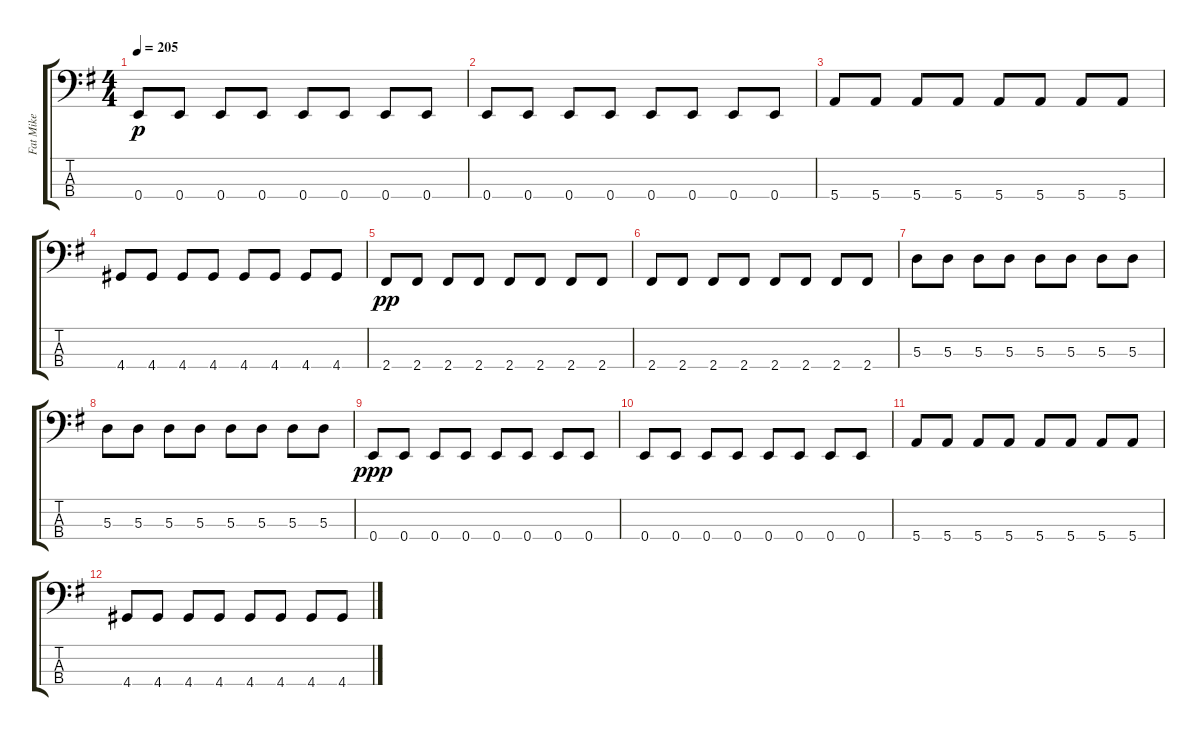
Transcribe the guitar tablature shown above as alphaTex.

\track ("Fat Mike" "Fat Mike") {instrument electricbasspick}
\staff {score tabs}
\tuning (G2 D2 A1 E1) {hide}
\ts (4 4)
\tempo 205
\clef f4
\ks eminor
0.4.8{dy p} 0.4.8 0.4.8 0.4.8 0.4.8 0.4.8 0.4.8 0.4.8 |
0.4.8 0.4.8 0.4.8 0.4.8 0.4.8 0.4.8 0.4.8 0.4.8 |
5.4.8 5.4.8 5.4.8 5.4.8 5.4.8 5.4.8 5.4.8 5.4.8 |
4.4.8 4.4.8 4.4.8 4.4.8 4.4.8 4.4.8 4.4.8 4.4.8 |
2.4.8{dy pp} 2.4.8 2.4.8 2.4.8 2.4.8 2.4.8 2.4.8 2.4.8 |
2.4.8 2.4.8 2.4.8 2.4.8 2.4.8 2.4.8 2.4.8 2.4.8 |
5.3.8 5.3.8 5.3.8 5.3.8 5.3.8 5.3.8 5.3.8 5.3.8 |
5.3.8 5.3.8 5.3.8 5.3.8 5.3.8 5.3.8 5.3.8 5.3.8 |
0.4.8{dy ppp} 0.4.8 0.4.8 0.4.8 0.4.8 0.4.8 0.4.8 0.4.8 |
0.4.8 0.4.8 0.4.8 0.4.8 0.4.8 0.4.8 0.4.8 0.4.8 |
5.4.8 5.4.8 5.4.8 5.4.8 5.4.8 5.4.8 5.4.8 5.4.8 |
4.4.8 4.4.8 4.4.8 4.4.8 4.4.8 4.4.8 4.4.8 4.4.8
